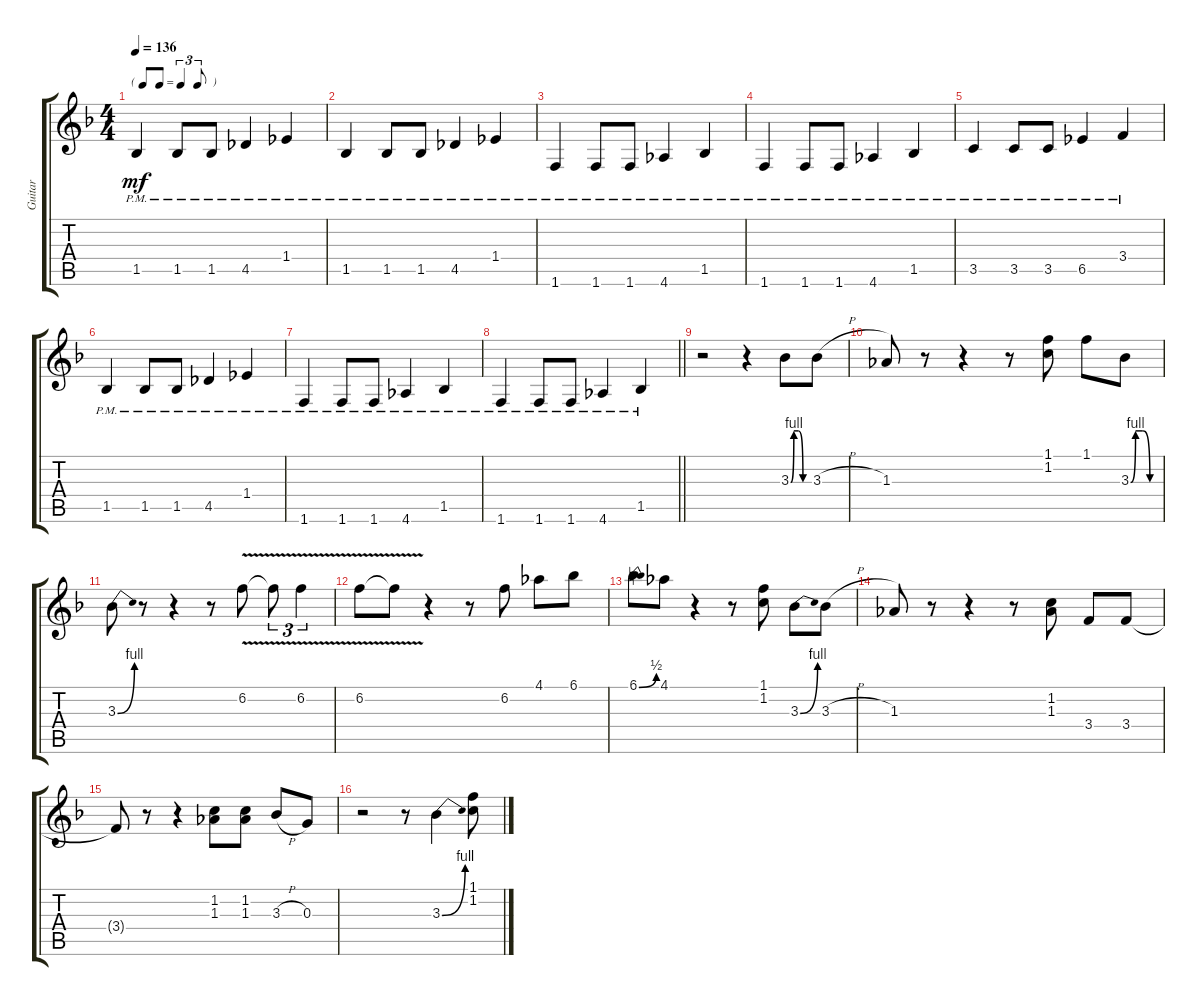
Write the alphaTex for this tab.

\track ("Guitar" "Guitar") {instrument overdrivenguitar}
\staff {score tabs}
\tuning (E4 B3 G3 D3 A2 E2) {hide}
\ts (4 4)
\tf triplet8th
\tempo 136
\clef g2
\ks f
1.5{pm}.4{dy mf} 1.5{pm}.8 1.5{pm}.8 4.5{pm}.4 1.4{pm}.4 |
1.5{pm}.4 1.5{pm}.8 1.5{pm}.8 4.5{pm}.4 1.4{pm}.4 |
1.6{pm}.4 1.6{pm}.8 1.6{pm}.8 4.6{pm}.4 1.5{pm}.4 |
1.6{pm}.4 1.6{pm}.8 1.6{pm}.8 4.6{pm}.4 1.5{pm}.4 |
3.5{pm}.4 3.5{pm}.8 3.5{pm}.8 6.5{pm}.4 3.4{pm}.4 |
1.5{pm}.4 1.5{pm}.8 1.5{pm}.8 4.5{pm}.4 1.4{pm}.4 |
1.6{pm}.4 1.6{pm}.8 1.6{pm}.8 4.6{pm}.4 1.5{pm}.4 |
\barLineRight lightlight
1.6{pm}.4 1.6{pm}.8 1.6{pm}.8 4.6{pm}.4 1.5{pm}.4 |
r.2 r.4 3.3{be (custom 0 0 10 4 25 4 40 0 60 0)}.8 3.3{h}.8 |
1.3.8 r.8 r.4 r.8 (1.1 1.2).8 1.1.8 3.3{be (custom 0 0 10 4 25 4 40 0 60 0)}.8 |
3.3{be (bend 0 0 60 4)}.8 r.8 r.4 r.8 6.2{v}.8 6.2{t}.8{tu (3 2)} 6.2{v}.4{tu (3 2)} |
6.2{v}.8 6.2{v t}.8 r.4 r.8 6.2.8 4.1.8 6.1.8 |
6.1{be (bend 0 0 60 2)}.8 4.1.8 r.4 r.8 (1.1 1.2).8 3.3{be (bend 0 0 60 4)}.8 3.3{h}.8 |
1.3.8 r.8 r.4 r.8 (1.2 1.3).8 3.4.8 3.4.8 |
3.4{t}.8 r.8 r.4 (1.2 1.3).8 (1.2 1.3).8 3.3{h}.8 0.3.8 |
r.2 r.8 3.3{be (bend 0 0 60 4)}.4 (1.1 1.2).8
